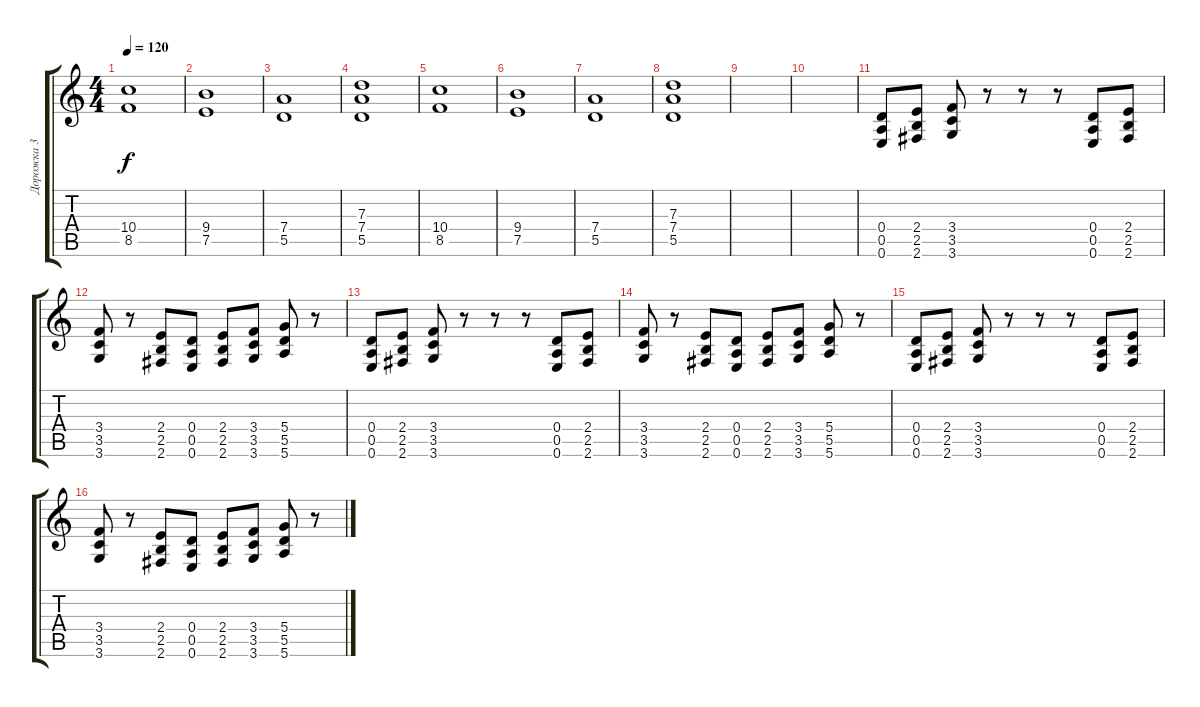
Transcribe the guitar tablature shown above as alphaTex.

\track ("Дорожка 3" "Дорожка 3") {instrument distortionguitar}
\staff {score tabs}
\tuning (E4 B3 G3 D3 A2 E2) {hide}
\ts (4 4)
\tempo 120
\clef g2
\ks c
(10.4 8.5).1{dy f} |
(9.4 7.5).1 |
(7.4 5.5).1 |
(7.3 7.4 5.5).1 |
(10.4 8.5).1 |
(9.4 7.5).1 |
(7.4 5.5).1 |
(7.3 7.4 5.5).1 |
|
|
(0.4 0.5 0.6).8 (2.4 2.5 2.6).8 (3.4 3.5 3.6).8 r.8 r.8 r.8 (0.4 0.5 0.6).8 (2.4 2.5 2.6).8 |
(3.4 3.5 3.6).8 r.8 (2.4 2.5 2.6).8 (0.4 0.5 0.6).8 (2.4 2.5 2.6).8 (3.4 3.5 3.6).8 (5.4 5.5 5.6).8 r.8 |
(0.4 0.5 0.6).8 (2.4 2.5 2.6).8 (3.4 3.5 3.6).8 r.8 r.8 r.8 (0.4 0.5 0.6).8 (2.4 2.5 2.6).8 |
(3.4 3.5 3.6).8 r.8 (2.4 2.5 2.6).8 (0.4 0.5 0.6).8 (2.4 2.5 2.6).8 (3.4 3.5 3.6).8 (5.4 5.5 5.6).8 r.8 |
(0.4 0.5 0.6).8 (2.4 2.5 2.6).8 (3.4 3.5 3.6).8 r.8 r.8 r.8 (0.4 0.5 0.6).8 (2.4 2.5 2.6).8 |
(3.4 3.5 3.6).8 r.8 (2.4 2.5 2.6).8 (0.4 0.5 0.6).8 (2.4 2.5 2.6).8 (3.4 3.5 3.6).8 (5.4 5.5 5.6).8 r.8
